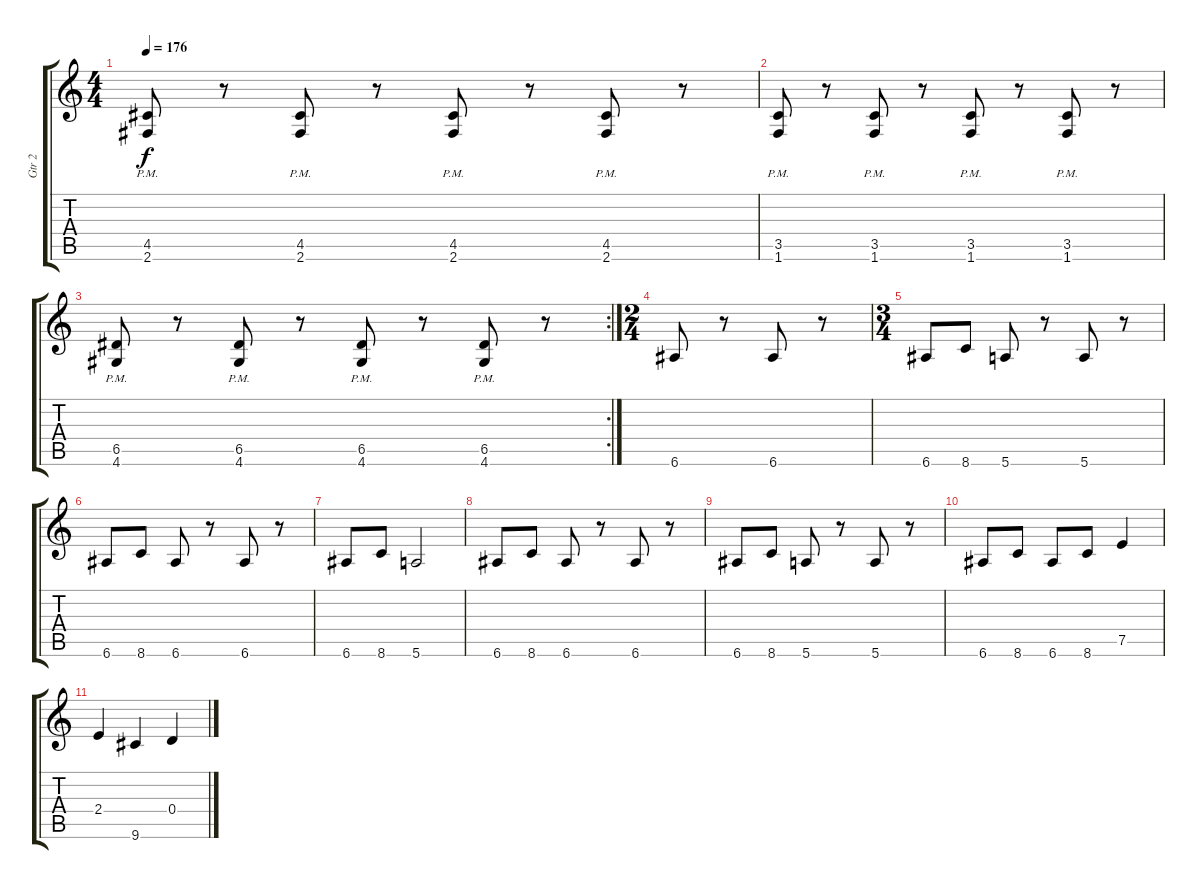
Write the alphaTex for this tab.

\track ("Gtr 2" "Gtr 2") {instrument distortionguitar}
\staff {score tabs}
\tuning (E4 B3 G3 D3 A2 E2) {hide}
\ts (4 4)
\tempo 176
\clef g2
\ks c
(4.5{pm} 2.6{pm}).8{dy f} r.8 (4.5{pm} 2.6{pm}).8 r.8 (4.5{pm} 2.6{pm}).8 r.8 (4.5{pm} 2.6{pm}).8 r.8 |
(3.5{pm} 1.6{pm}).8 r.8 (3.5{pm} 1.6{pm}).8 r.8 (3.5{pm} 1.6{pm}).8 r.8 (3.5{pm} 1.6{pm}).8 r.8 |
\rc 2
(6.5{pm} 4.6{pm}).8 r.8 (6.5{pm} 4.6{pm}).8 r.8 (6.5{pm} 4.6{pm}).8 r.8 (6.5{pm} 4.6{pm}).8 r.8 |
\ts (2 4)
6.6.8 r.8 6.6.8 r.8 |
\ts (3 4)
6.6.8 8.6.8 5.6.8 r.8 5.6.8 r.8 |
6.6.8 8.6.8 6.6.8 r.8 6.6.8 r.8 |
6.6.8 8.6.8 5.6.2 |
6.6.8 8.6.8 6.6.8 r.8 6.6.8 r.8 |
6.6.8 8.6.8 5.6.8 r.8 5.6.8 r.8 |
6.6.8 8.6.8 6.6.8 8.6.8 7.5.4 |
2.4.4 9.6.4 0.4.4
